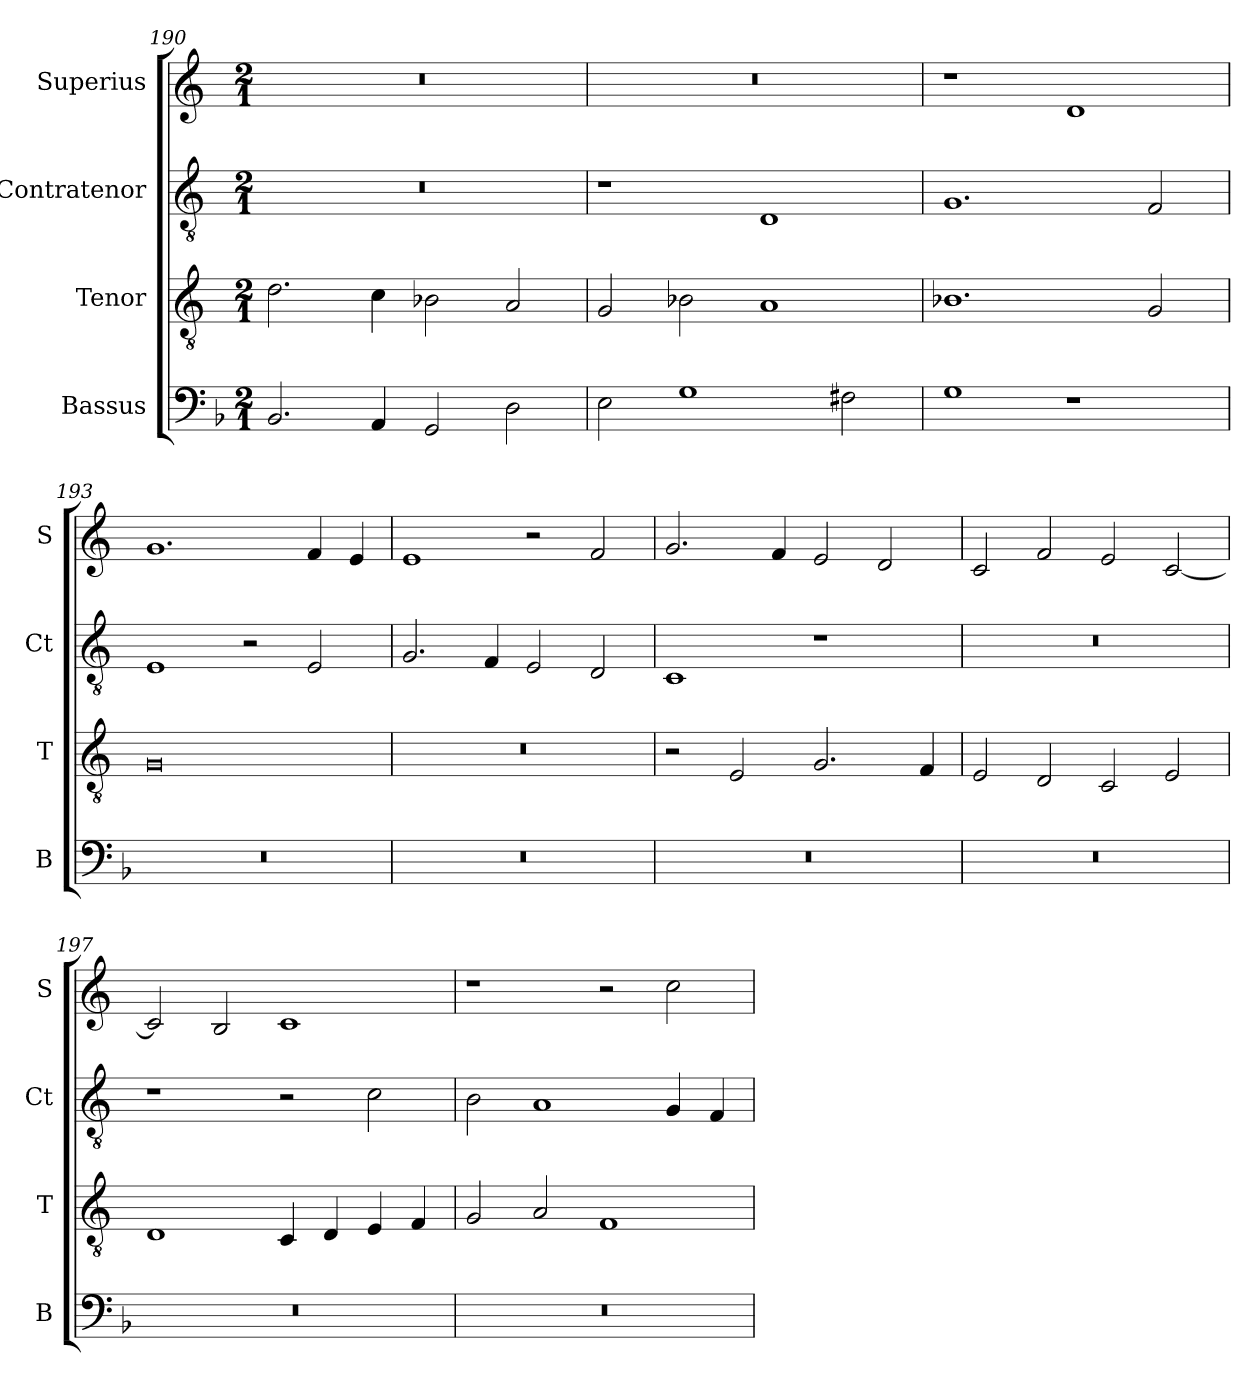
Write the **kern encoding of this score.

**kern	**kern	**kern	**kern
*part4	*part3	*part2	*part1
*staff4	*staff3	*staff2	*staff1
*I"Bassus	*I"Tenor	*I"Contratenor	*I"Superius
*I'B	*I'T	*I'Ct	*I'S
*clefF4	*clefGv2	*clefGv2	*clefG2
*k[b-]	*k[]	*k[]	*k[]
*M2/1	*M2/1	*M2/1	*M2/1
=190	=190	=190	=190
2.BB-/	2.d\	0r	0r
4AA/	4c\	.	.
2GG/	2B-X\	.	.
2D\	2A/	.	.
=191	=191	=191	=191
2E\	2G/	1r	0r
1G	2B-X\	.	.
.	1A	1D	.
2F#X\	.	.	.
=192	=192	=192	=192
1G	1.B-X	1.G	1r
1r	.	.	1d
.	2G/	2F/	.
=193	=193	=193	=193
0r	0G	1E	1.g
.	.	2r	.
.	.	2E/	4f/
.	.	.	4e/
=194	=194	=194	=194
0r	0r	2.G/	1e
.	.	4F/	.
.	.	2E/	2r
.	.	2D/	2f/
=195	=195	=195	=195
0r	2r	1C	2.g/
.	2E/	.	.
.	.	.	4f/
.	2.G/	1r	2e/
.	.	.	2d/
.	4F/	.	.
=196	=196	=196	=196
0r	2E/	0r	2c/
.	2D/	.	2f/
.	2C/	.	2e/
.	2E/	.	[2c/
=197	=197	=197	=197
0r	1D	1r	2c/]
.	.	.	2B/
.	4C/	2r	1c
.	4D/	.	.
.	4E/	2c\	.
.	4F/	.	.
=198	=198	=198	=198
0r	2G/	2B\	1r
.	2A/	1A	.
.	1F	.	2r
.	.	4G/	2cc\
.	.	4F/	.
=	=	=	=
*-	*-	*-	*-
